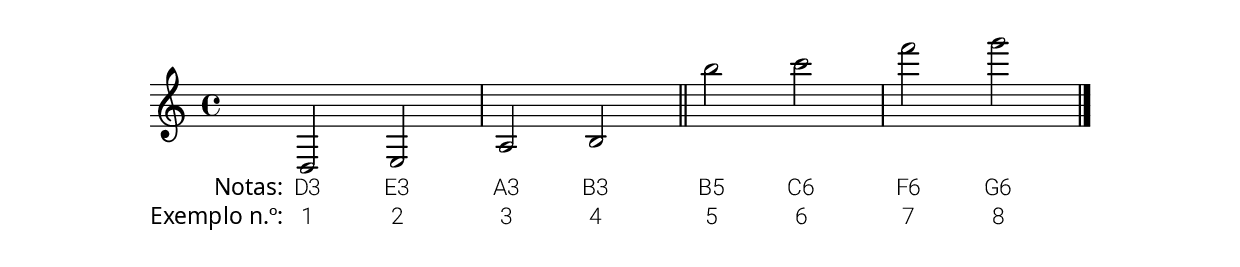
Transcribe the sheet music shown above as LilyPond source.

\version "2.24.4"

\include "global.ily"

global = {
  \key c \major
  \time 4/4
}

linhas = \relative c {
  \global
  d2 e a b
  \bar "||"

  b'' c f g
  \bar "|."
}

verseOne = \lyricmode {
  \set stanza = "Notas:"
  "D3" "E3" "A3" "B3" "B5" "C6" "F6" "G6"
}

verseTwo = \lyricmode {
  \set stanza = "Exemplo n.º:"
  "1" "2" "3" "4" "5" "6" "7" "8"
}

\score {
  \new Staff { \linhas }
  \addlyrics { \verseOne }
  \addlyrics { \verseTwo }
  \layout { }
}
